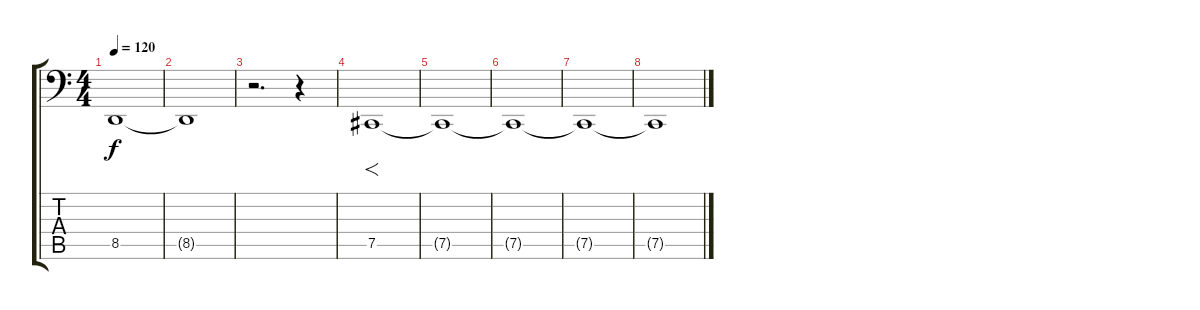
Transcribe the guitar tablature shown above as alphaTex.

\track "" {instrument choiraahs}
\staff {score tabs}
\tuning (Db3 Ab2 E2 B1 Gb1 Db1) {hide}
\ts (4 4)
\tempo 120
\clef f4
\ks c
8.5{t}.1{dy f} |
8.5{t}.1 |
r.2{d} r.4{volume 6} |
7.5.1{f} |
7.5{t}.1 |
7.5{t}.1{volume 0} |
7.5{t}.1 |
7.5{t}.1
